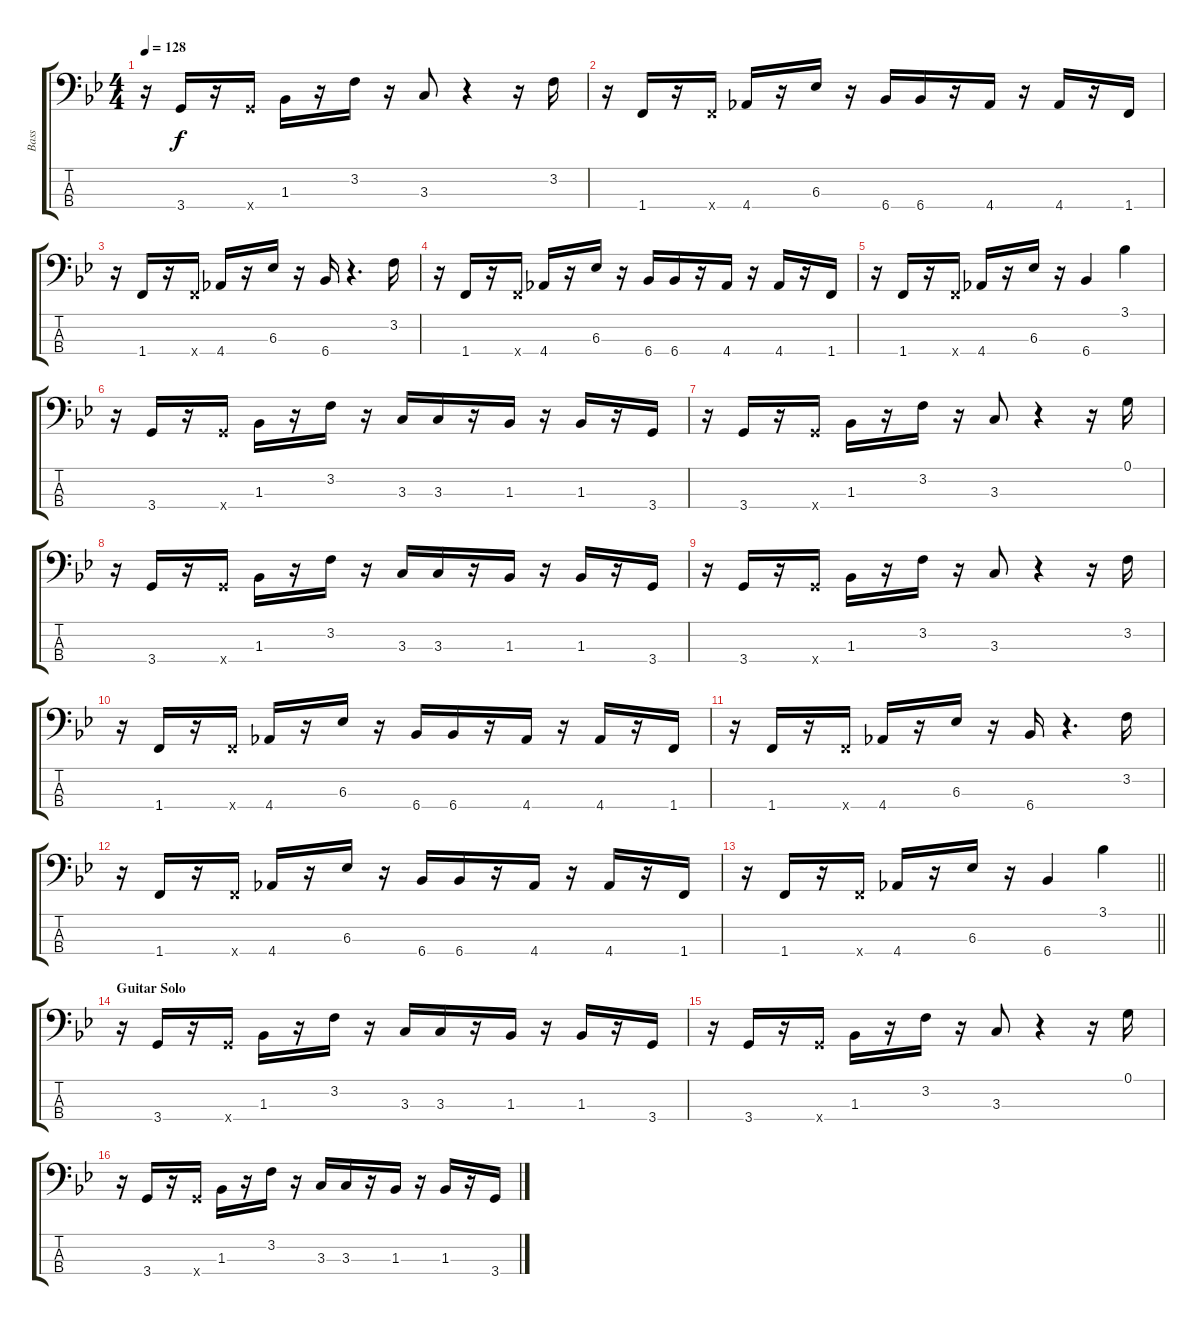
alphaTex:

\track ("Bass" "Bass") {instrument slapbass1}
\staff {score tabs}
\tuning (G2 D2 A1 E1) {hide}
\ts (4 4)
\tempo 128
\clef f4
\ks gminor
r.16{dy f} 3.4.16 r.16 3.4{x}.16 1.3.16 r.16 3.2.16 r.16 3.3.8 r.4 r.16 3.2.16 |
r.16 1.4.16 r.16 1.4{x}.16 4.4.16 r.16 6.3.16 r.16 6.4.16 6.4.16 r.16 4.4.16 r.16 4.4.16 r.16 1.4.16 |
r.16 1.4.16 r.16 1.4{x}.16 4.4.16 r.16 6.3.16 r.16 6.4.16 r.4{d} 3.2.16 |
r.16 1.4.16 r.16 1.4{x}.16 4.4.16 r.16 6.3.16 r.16 6.4.16 6.4.16 r.16 4.4.16 r.16 4.4.16 r.16 1.4.16 |
r.16 1.4.16 r.16 1.4{x}.16 4.4.16 r.16 6.3.16 r.16 6.4.4 3.1.4 |
r.16 3.4.16 r.16 3.4{x}.16 1.3.16 r.16 3.2.16 r.16 3.3.16 3.3.16 r.16 1.3.16 r.16 1.3.16 r.16 3.4.16 |
r.16 3.4.16 r.16 3.4{x}.16 1.3.16 r.16 3.2.16 r.16 3.3.8 r.4 r.16 0.1.16 |
r.16 3.4.16 r.16 3.4{x}.16 1.3.16 r.16 3.2.16 r.16 3.3.16 3.3.16 r.16 1.3.16 r.16 1.3.16 r.16 3.4.16 |
r.16 3.4.16 r.16 3.4{x}.16 1.3.16 r.16 3.2.16 r.16 3.3.8 r.4 r.16 3.2.16 |
r.16 1.4.16 r.16 1.4{x}.16 4.4.16 r.16 6.3.16 r.16 6.4.16 6.4.16 r.16 4.4.16 r.16 4.4.16 r.16 1.4.16 |
r.16 1.4.16 r.16 1.4{x}.16 4.4.16 r.16 6.3.16 r.16 6.4.16 r.4{d} 3.2.16 |
r.16 1.4.16 r.16 1.4{x}.16 4.4.16 r.16 6.3.16 r.16 6.4.16 6.4.16 r.16 4.4.16 r.16 4.4.16 r.16 1.4.16 |
\barLineRight lightlight
r.16 1.4.16 r.16 1.4{x}.16 4.4.16 r.16 6.3.16 r.16 6.4.4 3.1.4 |
\section ("" "Guitar Solo")
r.16 3.4.16 r.16 3.4{x}.16 1.3.16 r.16 3.2.16 r.16 3.3.16 3.3.16 r.16 1.3.16 r.16 1.3.16 r.16 3.4.16 |
r.16 3.4.16 r.16 3.4{x}.16 1.3.16 r.16 3.2.16 r.16 3.3.8 r.4 r.16 0.1.16 |
r.16 3.4.16 r.16 3.4{x}.16 1.3.16 r.16 3.2.16 r.16 3.3.16 3.3.16 r.16 1.3.16 r.16 1.3.16 r.16 3.4.16
